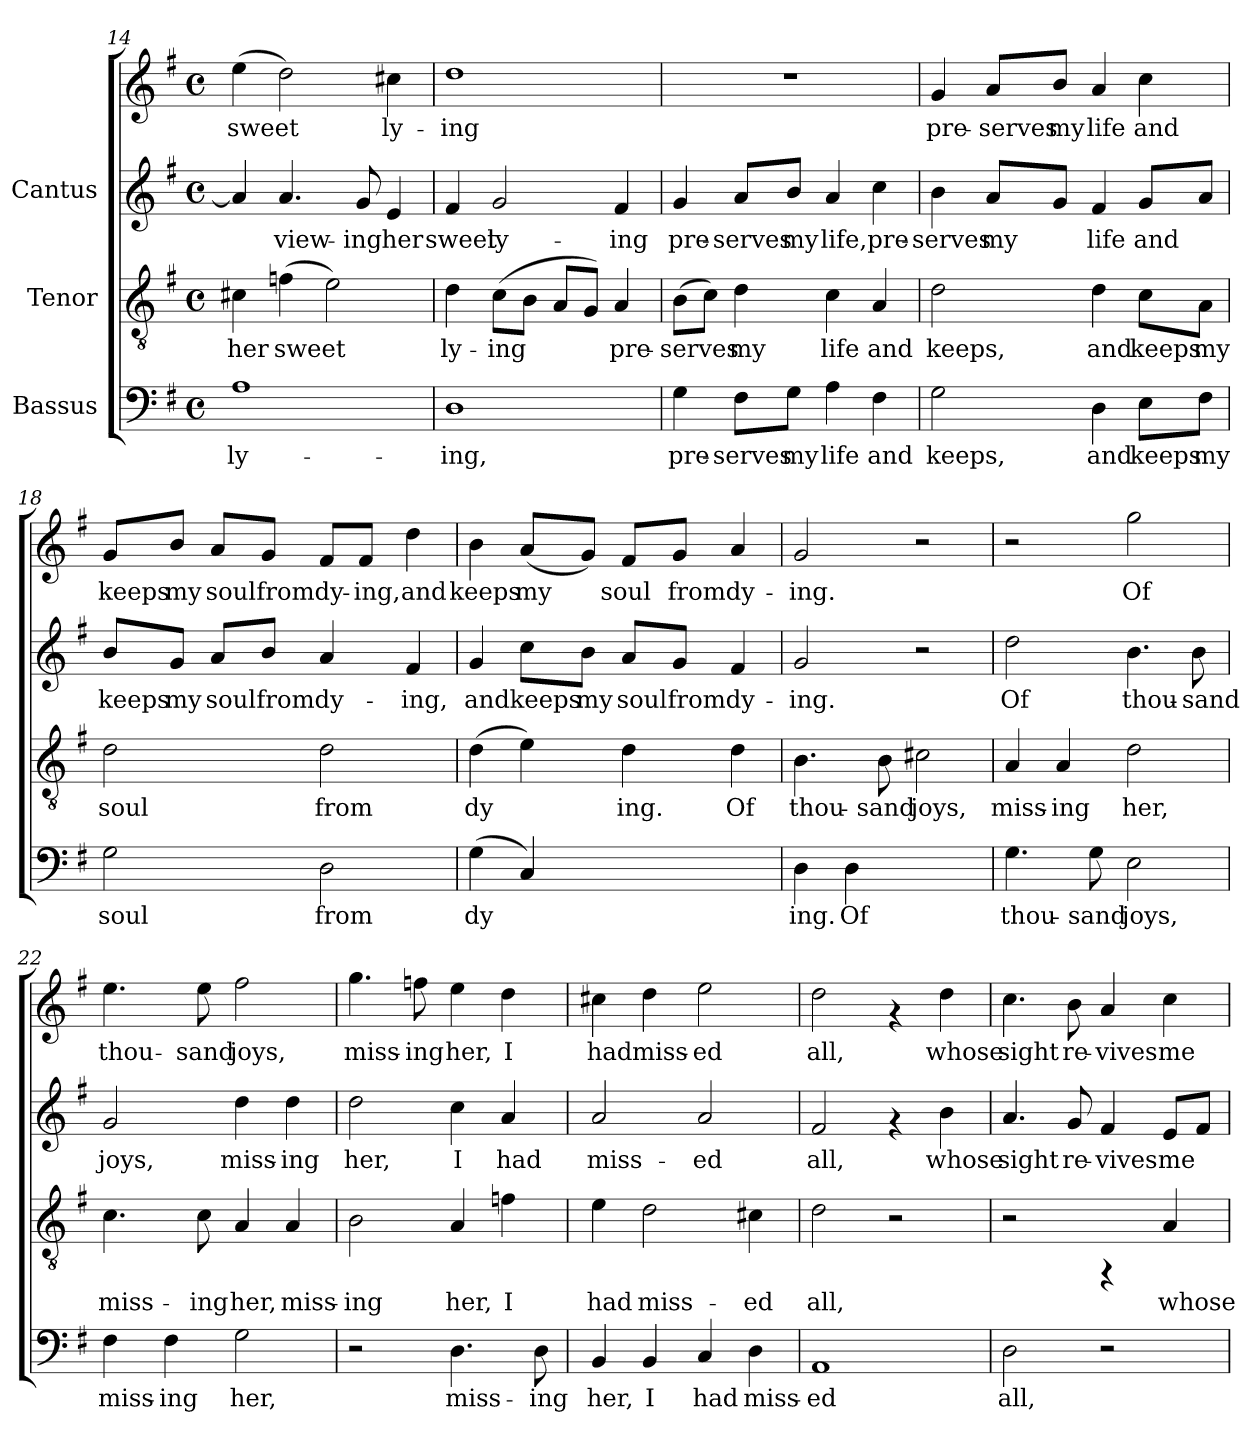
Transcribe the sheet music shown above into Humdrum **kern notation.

**kern	**text	**kern	**text	**kern	**text	**kern	**text
*part3	*part3	*part2	*part2	*part1	*part1	*part1	*part1
*staff4	*staff4	*staff3	*staff3	*staff2	*staff2	*staff1	*staff1
*I"Bassus	*	*I"Tenor	*	*I"Cantus	*	*	*
*clefF4	*	*clefGv2	*	*clefG2	*	*clefG2	*
*k[f#]	*	*k[f#]	*	*k[f#]	*	*k[f#]	*
*G:	*	*G:	*	*G:	*	*G:	*
*M4/4	*	*M4/4	*	*M4/4	*	*M4/4	*
*met(c)	*	*met(c)	*	*met(c)	*	*met(c)	*
=14	=14	=14	=14	=14	=14	=14	=14
!	!LO:LY:b:cj	!	!LO:LY:b:cj	!	!LO:LY:b:cj	!	!LO:LY:b:cj
1A	ly-	4c#X\	her	4a/]	-	(>4ee\	sweet
!	!	!	!LO:LY:b:cj	!	!LO:LY:b:cj	!	!LO:LY:b:cj
.	.	(>4fn\	sweet	4.a/	view-	2dd\)	.
!	!	!	!LO:LY:b:cj	!	!	!	!
.	.	2e\)	.	.	.	.	.
!	!	!	!	!	!LO:LY:b:cj	!	!
.	.	.	.	8g/	-ing	.	.
!	!	!	!	!	!LO:LY:b:cj	!	!LO:LY:b:cj
.	.	.	.	4e/	her	4cc#X\	ly-
!!LO:LB:g=z
=15	=15	=15	=15	=15	=15	=15	=15
!	!LO:LY:b:cj	!	!LO:LY:b:cj	!	!LO:LY:b:cj	!	!LO:LY:b:cj
1D	-ing,	4d\	ly-	4f#/	sweet	1dd	ing
!	!	!	!LO:LY:b:cj	!	!LO:LY:b:cj	!	!
.	.	(>8c\L	-ing	2g/	ly-	.	.
!	!	!	!LO:LY:b:cj	!	!	!	!
.	.	8B\J	.	.	.	.	.
!	!	!	!LO:LY:b:cj	!	!	!	!
.	.	8A/L	.	.	.	.	.
!	!	!	!LO:LY:b:cj	!	!	!	!
.	.	8G/J)	.	.	.	.	.
!	!	!	!LO:LY:b:cj	!	!LO:LY:b:cj	!	!
.	.	4A/	pre-	4f#/	-ing	.	.
=16	=16	=16	=16	=16	=16	=16	=16
!	!LO:LY:b:cj	!	!LO:LY:b:cj	!	!LO:LY:b:cj	!	!
4G\	pre-	(>8B\L	-serves	4g/	pre-	1r	.
!	!	!	!LO:LY:b:cj	!	!	!	!
.	.	8c\J)	.	.	.	.	.
!	!LO:LY:b:cj	!	!LO:LY:b:cj	!	!LO:LY:b:cj	!	!
8F#\L	-serves	4d\	my	8a/L	-serves	.	.
!	!LO:LY:b:cj	!	!	!	!LO:LY:b:cj	!	!
8G\J	my	.	.	8b/J	my	.	.
!	!LO:LY:b:cj	!	!LO:LY:b:cj	!	!LO:LY:b:cj	!	!
4A\	life	4c\	life	4a/	life,	.	.
!	!LO:LY:b:cj	!	!LO:LY:b:cj	!	!LO:LY:b:cj	!	!
4F#\	and	4A/	and	4cc\	pre-	.	.
=17	=17	=17	=17	=17	=17	=17	=17
!	!LO:LY:b:cj	!	!LO:LY:b:cj	!	!LO:LY:b:cj	!	!LO:LY:b:cj
2G\	keeps,	2d\	keeps,	4b\	serves	4g/	-pre-
!	!	!	!	!	!LO:LY:b:cj	!	!LO:LY:b:cj
.	.	.	.	8a/L	my	8a/L	-serves
!	!	!	!	!	!LO:LY:b:cj	!	!LO:LY:b:cj
.	.	.	.	8g/J	.	8b/J	my
!	!LO:LY:b:cj	!	!LO:LY:b:cj	!	!LO:LY:b:cj	!	!LO:LY:b:cj
4D\	and	4d\	and	4f#/	life	4a/	life
!	!LO:LY:b:cj	!	!LO:LY:b:cj	!	!LO:LY:b:cj	!	!LO:LY:b:cj
8E\L	keeps	8c\L	keeps	8g/L	and	4cc\	and
!	!LO:LY:b:cj	!	!LO:LY:b:cj	!	!LO:LY:b:cj	!	!
8F#\J	my	8A\J	my	8a/J	.	.	.
!!LO:LB:g=z
=18	=18	=18	=18	=18	=18	=18	=18
!	!LO:LY:b:cj	!	!LO:LY:b:cj	!	!LO:LY:b:cj	!	!LO:LY:b:cj
2G\	soul	2d\	soul	8b/L	keeps	8g/L	keeps
!	!	!	!	!	!LO:LY:b:cj	!	!LO:LY:b:cj
.	.	.	.	8g/J	my	8b/J	my
!	!	!	!	!	!LO:LY:b:cj	!	!LO:LY:b:cj
.	.	.	.	8a/L	soul	8a/L	soul
!	!	!	!	!	!LO:LY:b:cj	!	!LO:LY:b:cj
.	.	.	.	8b/J	from	8g/J	from
!	!LO:LY:b:cj	!	!LO:LY:b:cj	!	!LO:LY:b:cj	!	!LO:LY:b:cj
2D\	from	2d\	from	4a/	dy-	8f#/L	dy-
!	!	!	!	!	!	!	!LO:LY:b:cj
.	.	.	.	.	.	8f#/J	-ing,
!	!	!	!	!	!LO:LY:b:cj	!	!LO:LY:b:cj
.	.	.	.	4f#/	-ing,	4dd\	and
=19	=19	=19	=19	=19	=19	=19	=19
!	!LO:LY:b:cj	!	!LO:LY:b:cj	!	!LO:LY:b:cj	!	!LO:LY:b:cj
(>4G\	dy-	(>4d\	dy-	4g/	-and	4b\	keeps
!	!LO:LY:b:cj	!	!LO:LY:b:cj	!	!LO:LY:b:cj	!	!LO:LY:b:cj
4C/)	--	4e\)	-	8cc\L	keeps	(<8a/L	my
!	!	!	!	!	!LO:LY:b:cj	!	!LO:LY:b:cj
.	.	.	.	8b\J	my	8g/J)	.
!	!	!	!LO:LY:b:cj	!	!LO:LY:b:cj	!	!LO:LY:b:cj
2ryy	.	4d\	ing.	8a/L	soul	8f#/L	soul
!	!	!	!	!	!LO:LY:b:cj	!	!LO:LY:b:cj
.	.	.	.	8g/J	from	8g/J	from
!	!	!	!LO:LY:b:cj	!	!LO:LY:b:cj	!	!LO:LY:b:cj
.	.	4d\	Of	4f#/	dy-	4a/	dy-
=20	=20	=20	=20	=20	=20	=20	=20
!	!LO:LY:b:cj	!	!LO:LY:b:cj	!	!LO:LY:b:cj	!	!LO:LY:b:cj
4D\	-ing.	4.B\	thou-	2g/	ing.	2g/	-ing.
!	!LO:LY:b:cj	!	!	!	!	!	!
4D\	Of	.	.	.	.	.	.
!	!	!	!LO:LY:b:cj	!	!	!	!
.	.	8B\	-sand	.	.	.	.
!	!	!	!LO:LY:b:cj	!	!	!	!
2ryy	.	2c#X\	joys,	2r	.	2r	.
=21	=21	=21	=21	=21	=21	=21	=21
!	!LO:LY:b:cj	!	!LO:LY:b:cj	!	!LO:LY:b:cj	!	!
4.G\	thou-	4A/	miss-	2dd\	Of	2r	.
!	!	!	!LO:LY:b:cj	!	!	!	!
.	.	4A/	-ing	.	.	.	.
!	!LO:LY:b:cj	!	!	!	!	!	!
8G\	-sand	.	.	.	.	.	.
!	!LO:LY:b:cj	!	!LO:LY:b:cj	!	!LO:LY:b:cj	!	!LO:LY:b:cj
2E\	joys,	2d\	her,	4.b\	thou-	2gg\	Of
!	!	!	!	!	!LO:LY:b:cj	!	!
.	.	.	.	8b\	-sand	.	.
!!LO:PB:g=z
=22	=22	=22	=22	=22	=22	=22	=22
!	!LO:LY:b:cj	!	!LO:LY:b:cj	!	!LO:LY:b:cj	!	!LO:LY:b:cj
4F#\	miss-	4.c\	miss-	2g/	joys,	4.ee\	thou-
!	!LO:LY:b:cj	!	!	!	!	!	!
4F#\	-ing	.	.	.	.	.	.
!	!	!	!LO:LY:b:cj	!	!	!	!LO:LY:b:cj
.	.	8c\	-ing	.	.	8ee\	-sand
!	!LO:LY:b:cj	!	!LO:LY:b:cj	!	!LO:LY:b:cj	!	!LO:LY:b:cj
2G\	her,	4A/	her,	4dd\	miss-	2ff#\	joys,
!	!	!	!LO:LY:b:cj	!	!LO:LY:b:cj	!	!
.	.	4A/	miss-	4dd\	-ing	.	.
=23	=23	=23	=23	=23	=23	=23	=23
!	!	!	!LO:LY:b:cj	!	!LO:LY:b:cj	!	!LO:LY:b:cj
2r	.	2B\	-ing	2dd\	her,	4.gg\	miss-
!	!	!	!	!	!	!	!LO:LY:b:cj
.	.	.	.	.	.	8ffn\	-ing
!	!LO:LY:b:cj	!	!LO:LY:b:cj	!	!LO:LY:b:cj	!	!LO:LY:b:cj
4.D\	miss-	4A/	her,	4cc\	I	4ee\	her,
!	!	!	!LO:LY:b:cj	!	!LO:LY:b:cj	!	!LO:LY:b:cj
.	.	4fn\	I	4a/	had	4dd\	I
!	!LO:LY:b:cj	!	!	!	!	!	!
8D\	-ing	.	.	.	.	.	.
=24	=24	=24	=24	=24	=24	=24	=24
!	!LO:LY:b:cj	!	!LO:LY:b:cj	!	!LO:LY:b:cj	!	!LO:LY:b:cj
4BB/	her,	4e\	had	2a/	miss-	4cc#X\	had
!	!LO:LY:b:cj	!	!LO:LY:b:cj	!	!	!	!LO:LY:b:cj
4BB/	I	2d\	miss-	.	.	4dd\	miss-
!	!LO:LY:b:cj	!	!	!	!LO:LY:b:cj	!	!LO:LY:b:cj
4C/	had	.	.	2a/	-ed	2ee\	-ed
!	!LO:LY:b:cj	!	!LO:LY:b:cj	!	!	!	!
4D\	miss-	4c#X\	-ed	.	.	.	.
=25	=25	=25	=25	=25	=25	=25	=25
!	!LO:LY:b:cj	!	!LO:LY:b:cj	!	!LO:LY:b:cj	!	!LO:LY:b:cj
1AA	-ed	2d\	all,	2f#/	all,	2dd\	all,
.	.	2r	.	4rf	.	4rf	.
!	!	!	!	!	!LO:LY:b:cj	!	!LO:LY:b:cj
.	.	.	.	4b\	whose	4dd\	whose
!!LO:LB:g=z
=26	=26	=26	=26	=26	=26	=26	=26
!	!LO:LY:b:cj	!	!	!	!LO:LY:b:cj	!	!LO:LY:b:cj
2D\	all,	2r	.	4.a/	sight	4.cc\	sight
!	!	!	!	!	!LO:LY:b:cj	!	!LO:LY:b:cj
.	.	.	.	8g/	re-	8b\	re-
!	!	!	!	!	!LO:LY:b:cj	!	!LO:LY:b:cj
2r	.	4rFF	.	4f#/	-vives	4a/	-vives
!	!	!	!LO:LY:b:cj	!	!LO:LY:b:cj	!	!LO:LY:b:cj
.	.	4A/	whose	8e/L	me	4cc\	me
!	!	!	!	!	!LO:LY:b:cj	!	!
.	.	.	.	8f#/J	.	.	.
=	=	=	=	=	=	=	=
*-	*-	*-	*-	*-	*-	*-	*-
